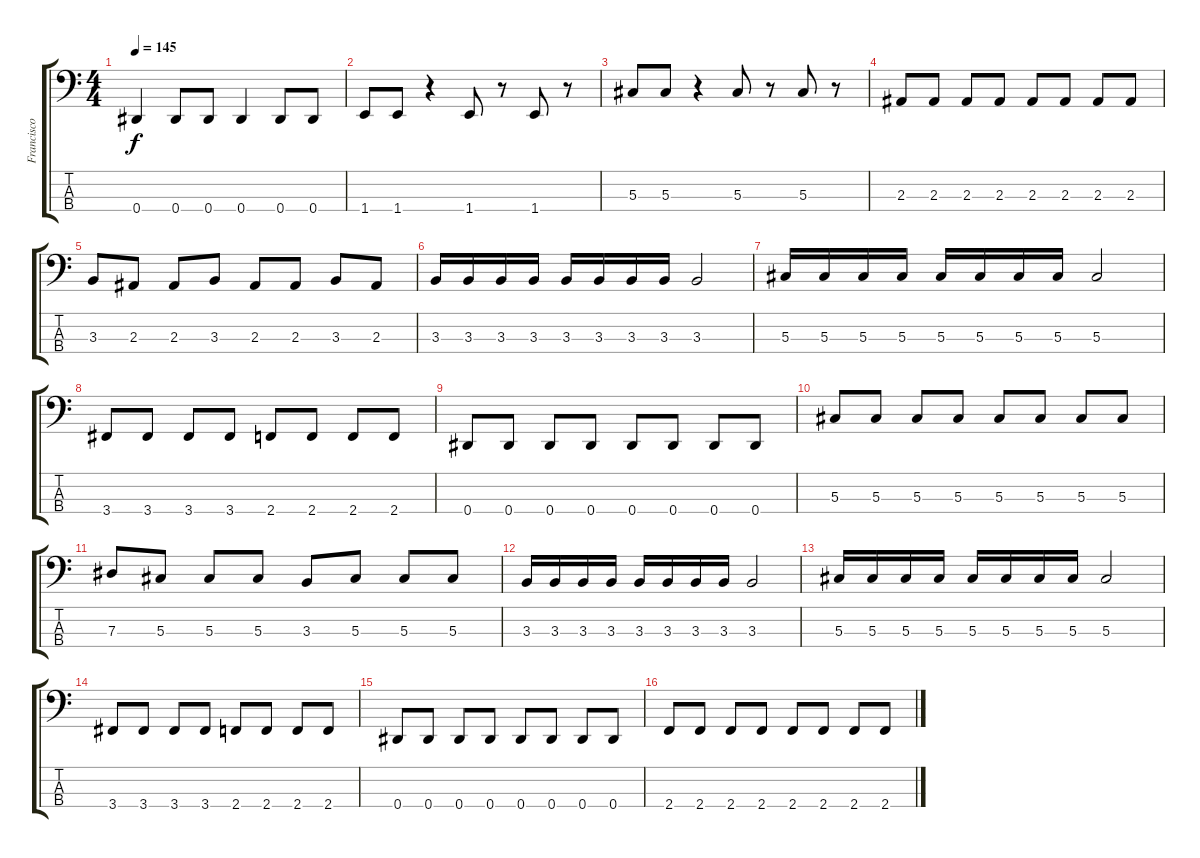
\track ("Francisco Fidalgo" "Francisco ") {instrument electricbasspick}
\staff {score tabs}
\tuning (Gb2 Db2 Ab1 Eb1) {hide}
\ts (4 4)
\tempo 145
\clef f4
\ks c
0.4.4{dy f} 0.4.8 0.4.8 0.4.4 0.4.8 0.4.8 |
1.4.8 1.4.8 r.4 1.4.8 r.8 1.4.8 r.8 |
5.3.8 5.3.8 r.4 5.3.8 r.8 5.3.8 r.8 |
2.3.8 2.3.8 2.3.8 2.3.8 2.3.8 2.3.8 2.3.8 2.3.8 |
3.3.8 2.3.8 2.3.8 3.3.8 2.3.8 2.3.8 3.3.8 2.3.8 |
3.3.16 3.3.16 3.3.16 3.3.16 3.3.16 3.3.16 3.3.16 3.3.16 3.3.2 |
5.3.16 5.3.16 5.3.16 5.3.16 5.3.16 5.3.16 5.3.16 5.3.16 5.3.2 |
3.4.8 3.4.8 3.4.8 3.4.8 2.4.8 2.4.8 2.4.8 2.4.8 |
0.4.8 0.4.8 0.4.8 0.4.8 0.4.8 0.4.8 0.4.8 0.4.8 |
5.3.8 5.3.8 5.3.8 5.3.8 5.3.8 5.3.8 5.3.8 5.3.8 |
7.3.8 5.3.8 5.3.8 5.3.8 3.3.8 5.3.8 5.3.8 5.3.8 |
3.3.16 3.3.16 3.3.16 3.3.16 3.3.16 3.3.16 3.3.16 3.3.16 3.3.2 |
5.3.16 5.3.16 5.3.16 5.3.16 5.3.16 5.3.16 5.3.16 5.3.16 5.3.2 |
3.4.8 3.4.8 3.4.8 3.4.8 2.4.8 2.4.8 2.4.8 2.4.8 |
0.4.8 0.4.8 0.4.8 0.4.8 0.4.8 0.4.8 0.4.8 0.4.8 |
2.4.8 2.4.8 2.4.8 2.4.8 2.4.8 2.4.8 2.4.8 2.4.8
